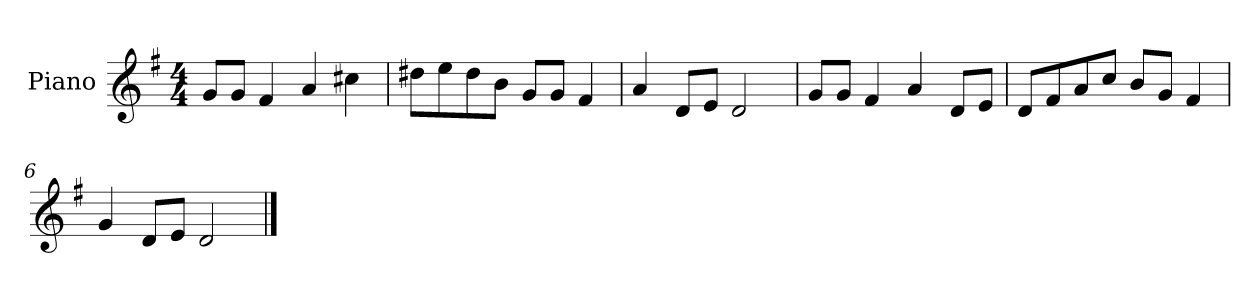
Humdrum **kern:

**kern
*part1
*staff1
*I"Piano
*I'P-no
*clefG2
*k[f#]
*M4/4
*MM90
=1
8g/L
8g/J
4f#/
4a/
4cc#X\
=2
8dd#X\L
8ee\
8dd#\
8b\J
8g/L
8g/J
4f#/
=3
4a/
8d/L
8e/J
2d/
=4
8g/L
8g/J
4f#/
4a/
8d/L
8e/J
=5
8d/L
8f#/
8a/
8cc/J
8b/L
8g/J
4f#/
=6
4g/
8d/L
8e/J
2d/
==
*-
